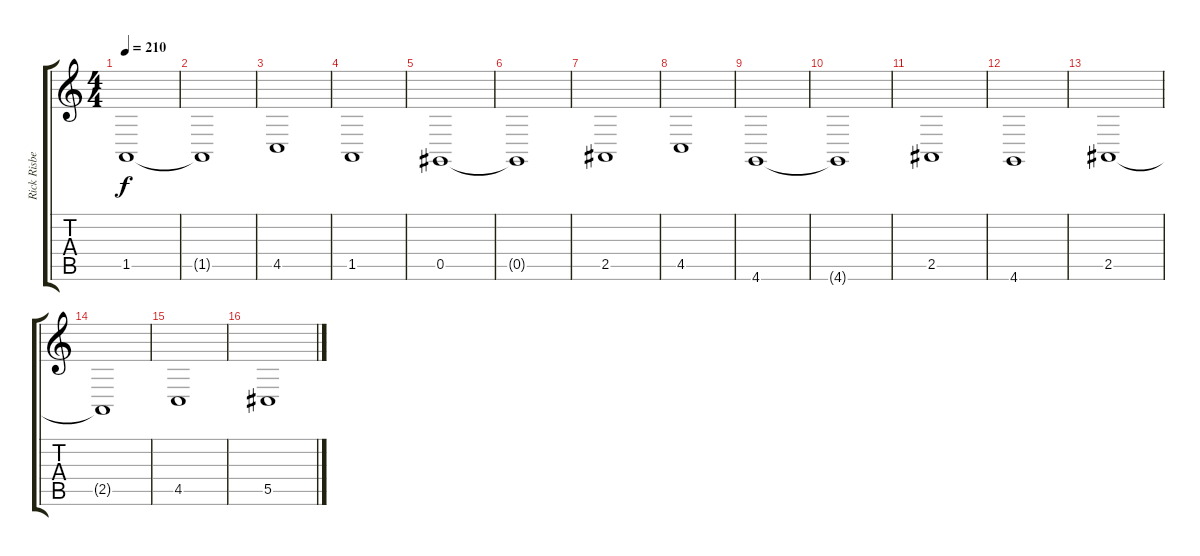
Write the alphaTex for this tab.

\track ("Rick Risberg" "Rick Risbe") {instrument viola}
\staff {score tabs}
\tuning (Eb4 Bb3 Gb3 Db3 Ab2 Eb2) {hide}
\ts (4 4)
\tempo 210
\clef g2
\ks c
1.5.1{dy f} |
1.5{t}.1 |
4.5.1 |
1.5.1 |
0.5.1 |
0.5{t}.1 |
2.5.1 |
4.5.1 |
4.6.1 |
4.6{t}.1 |
2.5.1 |
4.6.1 |
2.5.1 |
2.5{t}.1 |
4.5.1 |
5.5.1
